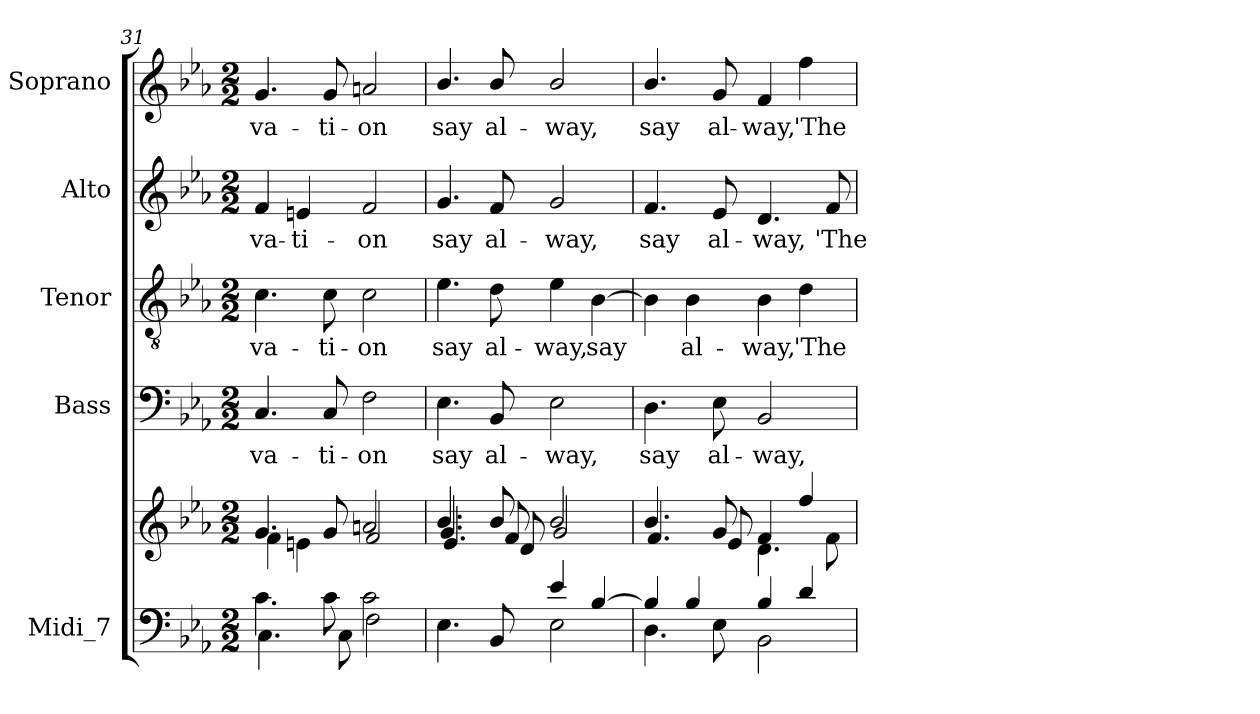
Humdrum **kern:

**kern	**kern	**kern	**text	**kern	**text	**kern	**text	**kern	**text
*part5	*part5	*part4	*part4	*part3	*part3	*part2	*part2	*part1	*part1
*staff6	*staff5	*staff4	*staff4	*staff3	*staff3	*staff2	*staff2	*staff1	*staff1
*I"Midi_7	*	*I"Bass	*	*I"Tenor	*	*I"Alto	*	*I"Soprano	*
*	*	*I'B	*	*I'T	*	*I'A	*	*I'S	*
!!LO:LB:g=z
*clefF4	*clefG2	*clefF4	*	*clefGv2	*	*clefG2	*	*clefG2	*
*k[b-e-a-]	*k[b-e-a-]	*k[b-e-a-]	*	*k[b-e-a-]	*	*k[b-e-a-]	*	*k[b-e-a-]	*
*E-:	*E-:	*E-:	*	*E-:	*	*E-:	*	*E-:	*
*M2/2	*M2/2	*M2/2	*	*M2/2	*	*M2/2	*	*M2/2	*
=31	=31	=31	=31	=31	=31	=31	=31	=31	=31
*^	*^	*	*	*	*	*	*	*	*
!	!	!	!	!	!LO:LY:b	!	!LO:LY:b	!	!LO:LY:b	!	!LO:LY:b
4.c\	4.C\	4.g/	4f\	4.C	-va-	4.c	-va-	4f	-va-	4.g	-va-
!	!	!	!	!	!	!	!	!	!LO:LY:b	!	!
.	.	.	4en\	.	.	.	.	4en	-ti-	.	.
!	!	!	!	!	!LO:LY:b	!	!LO:LY:b	!	!	!	!LO:LY:b
8c\	8C\	8g/	.	8C	-ti-	8c	-ti-	.	.	8g	-ti-
!	!	!	!	!	!LO:LY:b	!	!LO:LY:b	!	!LO:LY:b	!	!LO:LY:b
2c\	2F\	2an/	2f/	2F	-on	2c	-on	2f	-on	2an	-on
=32	=32	=32	=32	=32	=32	=32	=32	=32	=32	=32	=32
*	*	*	*^	*	*	*	*	*	*	*	*
!	!	!	!	!	!	!LO:LY:b	!	!LO:LY:b	!	!LO:LY:b	!	!LO:LY:b
2ryy	4.E-\	4.b-/	4.g/	4.e-/	4.E-	say	4.e-	say	4.g	say	4.b-/	say
!	!	!	!	!	!	!LO:LY:b	!	!LO:LY:b	!	!LO:LY:b	!	!LO:LY:b
.	8BB-/	8b-/	8f/	8d/	8BB-	al-	8d	al-	8f	al-	8b-/	al-
!	!	!	!	!	!	!LO:LY:b	!	!LO:LY:b	!	!LO:LY:b	!	!LO:LY:b
4e-/	2E-\	2b-/	2g/	2ryy	2E-	-way,	4e-	-way,	2g	-way,	2b-/	-way,
!	!	!	!	!	!	!	!	!LO:LY:b	!	!	!	!
[4B-/	.	.	.	.	.	.	[4B-	say	.	.	.	.
*	*	*	*v	*v	*	*	*	*	*	*	*	*
=33	=33	=33	=33	=33	=33	=33	=33	=33	=33	=33	=33
!	!	!	!	!	!LO:LY:b	!	!	!	!LO:LY:b	!	!LO:LY:b
4B-/]	4.D\	4.b-/	4.f/	4.D	say	4B-]	.	4.f	say	4.b-/	say
!	!	!	!	!	!	!	!LO:LY:b	!	!	!	!
4B-/	.	.	.	.	.	4B-	al-	.	.	.	.
!	!	!	!	!	!LO:LY:b	!	!	!	!LO:LY:b	!	!LO:LY:b
.	8E-\	8g/	8e-/	8E-	al-	.	.	8e-	al-	8g	al-
!	!	!	!	!	!LO:LY:b	!	!LO:LY:b	!	!LO:LY:b	!	!LO:LY:b
4B-/	2BB-\	4f/	4.d\	2BB-	-way,	4B-	-way,	4.d	-way,	4f	-way,
!	!	!	!	!	!	!	!LO:LY:b	!	!	!	!LO:LY:b
4d/	.	4ff/	.	.	.	4d	'The	.	.	4ff	'The
!	!	!	!	!	!	!	!	!	!LO:LY:b	!	!
.	.	.	8f\	.	.	.	.	8f	'The	.	.
*v	*v	*	*	*	*	*	*	*	*	*	*
*	*v	*v	*	*	*	*	*	*	*	*
=	=	=	=	=	=	=	=	=	=
*-	*-	*-	*-	*-	*-	*-	*-	*-	*-
